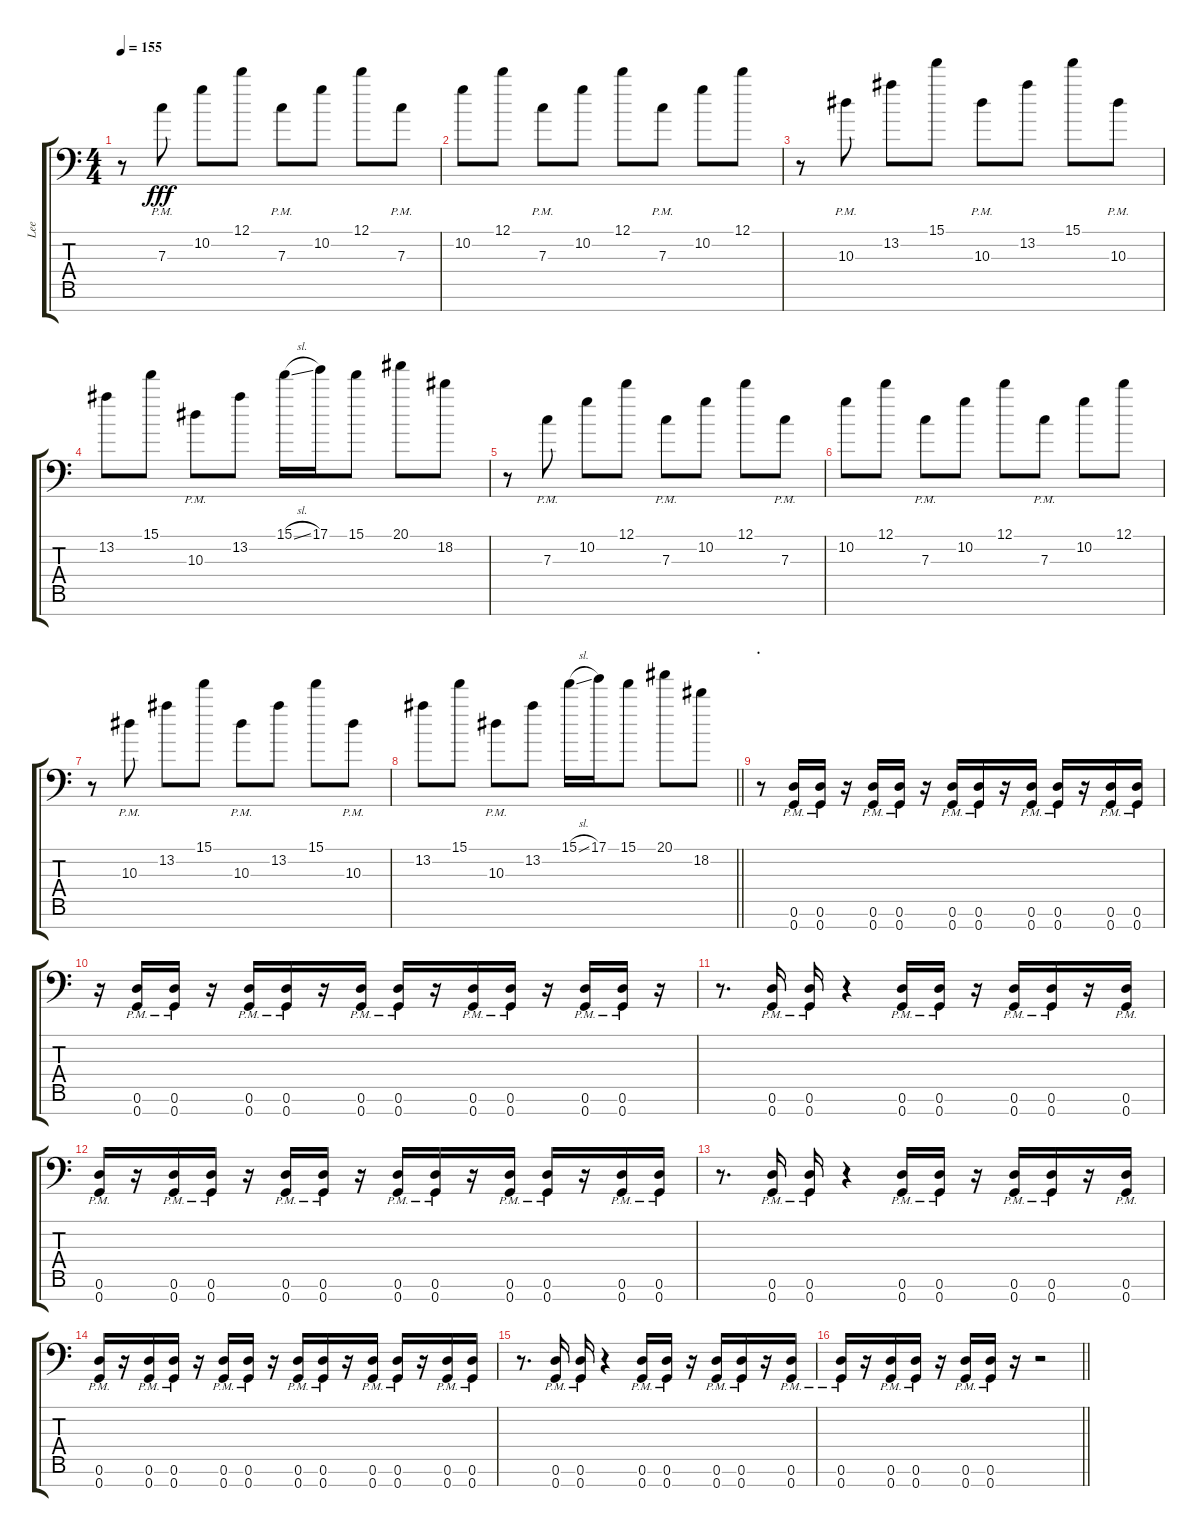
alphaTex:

\track ("Lee" "Lee") {instrument distortionguitar}
\staff {score tabs}
\tuning (D4 A3 F3 C3 G2 D2 G1) {hide}
\ts (4 4)
\tempo 155
\clef f4
\ks c
r.8{dy fff} 7.3{pm}.8 10.2.8 12.1.8 7.3{pm}.8 10.2.8 12.1.8 7.3{pm}.8 |
10.2.8 12.1.8 7.3{pm}.8 10.2.8 12.1.8 7.3{pm}.8 10.2.8 12.1.8 |
r.8 10.3{pm}.8 13.2.8 15.1.8 10.3{pm}.8 13.2.8 15.1.8 10.3{pm}.8 |
13.2.8 15.1.8 10.3{pm}.8 13.2.8 15.1{sl}.16 17.1.16 15.1.8 20.1.8 18.2.8 |
r.8 7.3{pm}.8 10.2.8 12.1.8 7.3{pm}.8 10.2.8 12.1.8 7.3{pm}.8 |
10.2.8 12.1.8 7.3{pm}.8 10.2.8 12.1.8 7.3{pm}.8 10.2.8 12.1.8 |
r.8 10.3{pm}.8 13.2.8 15.1.8 10.3{pm}.8 13.2.8 15.1.8 10.3{pm}.8 |
\barLineRight lightlight
13.2.8 15.1.8 10.3{pm}.8 13.2.8 15.1{sl}.16 17.1.16 15.1.8 20.1.8 18.2.8 |
\section ("" ".")
r.8 (0.6{pm} 0.7{pm}).16 (0.6{pm} 0.7{pm}).16 r.16 (0.6{pm} 0.7{pm}).16 (0.6{pm} 0.7{pm}).16 r.16 (0.6{pm} 0.7{pm}).16 (0.6{pm} 0.7{pm}).16 r.16 (0.6{pm} 0.7{pm}).16 (0.6{pm} 0.7{pm}).16 r.16 (0.6{pm} 0.7{pm}).16 (0.6{pm} 0.7{pm}).16 |
r.16 (0.6{pm} 0.7{pm}).16 (0.6{pm} 0.7{pm}).16 r.16 (0.6{pm} 0.7{pm}).16 (0.6{pm} 0.7{pm}).16 r.16 (0.6{pm} 0.7{pm}).16 (0.6{pm} 0.7{pm}).16 r.16 (0.6{pm} 0.7{pm}).16 (0.6{pm} 0.7{pm}).16 r.16 (0.6{pm} 0.7{pm}).16 (0.6{pm} 0.7{pm}).16 r.16 |
r.8{d} (0.6{pm} 0.7{pm}).16 (0.6{pm} 0.7{pm}).16 r.4 (0.6{pm} 0.7{pm}).16 (0.6{pm} 0.7{pm}).16 r.16 (0.6{pm} 0.7{pm}).16 (0.6{pm} 0.7{pm}).16 r.16 (0.6{pm} 0.7{pm}).16 |
(0.6{pm} 0.7{pm}).16 r.16 (0.6{pm} 0.7{pm}).16 (0.6{pm} 0.7{pm}).16 r.16 (0.6{pm} 0.7{pm}).16 (0.6{pm} 0.7{pm}).16 r.16 (0.6{pm} 0.7{pm}).16 (0.6{pm} 0.7{pm}).16 r.16 (0.6{pm} 0.7{pm}).16 (0.6{pm} 0.7{pm}).16 r.16 (0.6{pm} 0.7{pm}).16 (0.6{pm} 0.7{pm}).16 |
r.8{d} (0.6{pm} 0.7{pm}).16 (0.6{pm} 0.7{pm}).16 r.4 (0.6{pm} 0.7{pm}).16 (0.6{pm} 0.7{pm}).16 r.16 (0.6{pm} 0.7{pm}).16 (0.6{pm} 0.7{pm}).16 r.16 (0.6{pm} 0.7{pm}).16 |
(0.6{pm} 0.7{pm}).16 r.16 (0.6{pm} 0.7{pm}).16 (0.6{pm} 0.7{pm}).16 r.16 (0.6{pm} 0.7{pm}).16 (0.6{pm} 0.7{pm}).16 r.16 (0.6{pm} 0.7{pm}).16 (0.6{pm} 0.7{pm}).16 r.16 (0.6{pm} 0.7{pm}).16 (0.6{pm} 0.7{pm}).16 r.16 (0.6{pm} 0.7{pm}).16 (0.6{pm} 0.7{pm}).16 |
r.8{d} (0.6{pm} 0.7{pm}).16 (0.6{pm} 0.7{pm}).16 r.4 (0.6{pm} 0.7{pm}).16 (0.6{pm} 0.7{pm}).16 r.16 (0.6{pm} 0.7{pm}).16 (0.6{pm} 0.7{pm}).16 r.16 (0.6{pm} 0.7{pm}).16 |
\barLineRight lightlight
(0.6{pm} 0.7{pm}).16 r.16 (0.6{pm} 0.7{pm}).16 (0.6{pm} 0.7{pm}).16 r.16 (0.6{pm} 0.7{pm}).16 (0.6{pm} 0.7{pm}).16 r.16 r.2
